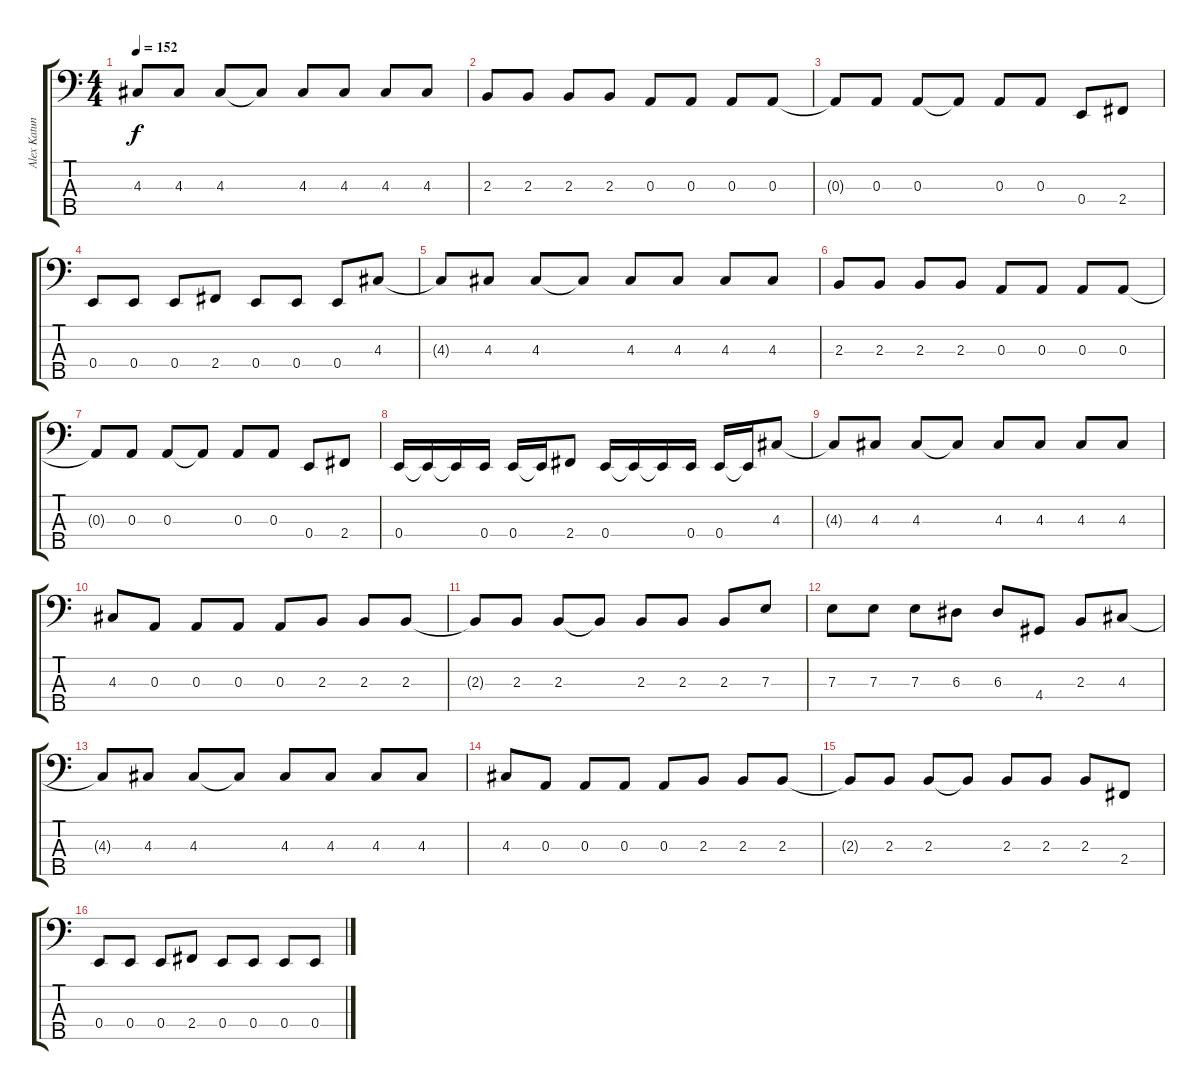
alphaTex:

\track ("Alex Katunich" "Alex Katun") {instrument electricbassfinger}
\staff {score tabs}
\tuning (G2 D2 A1 E1 B0) {hide}
\ts (4 4)
\tempo 152
\clef f4
\ks c
4.3.8{dy f} 4.3.8 4.3.8 4.3{t}.8 4.3.8 4.3.8 4.3.8 4.3.8 |
2.3.8 2.3.8 2.3.8 2.3.8 0.3.8 0.3.8 0.3.8 0.3.8 |
0.3{t}.8 0.3.8 0.3.8 0.3{t}.8 0.3.8 0.3.8 0.4.8 2.4.8 |
0.4.8 0.4.8 0.4.8 2.4.8 0.4.8 0.4.8 0.4.8 4.3.8 |
4.3{t}.8 4.3.8 4.3.8 4.3{t}.8 4.3.8 4.3.8 4.3.8 4.3.8 |
2.3.8 2.3.8 2.3.8 2.3.8 0.3.8 0.3.8 0.3.8 0.3.8 |
0.3{t}.8 0.3.8 0.3.8 0.3{t}.8 0.3.8 0.3.8 0.4.8 2.4.8 |
0.4.16 0.4{t}.16 0.4{t}.16 0.4.16 0.4.16 0.4{t}.16 2.4.8 0.4.16 0.4{t}.16 0.4{t}.16 0.4.16 0.4.16 0.4{t}.16 4.3.8 |
4.3{t}.8 4.3.8 4.3.8 4.3{t}.8 4.3.8 4.3.8 4.3.8 4.3.8 |
4.3.8 0.3.8 0.3.8 0.3.8 0.3.8 2.3.8 2.3.8 2.3.8 |
2.3{t}.8 2.3.8 2.3.8 2.3{t}.8 2.3.8 2.3.8 2.3.8 7.3.8 |
7.3.8 7.3.8 7.3.8 6.3.8 6.3.8 4.4.8 2.3.8 4.3.8 |
4.3{t}.8 4.3.8 4.3.8 4.3{t}.8 4.3.8 4.3.8 4.3.8 4.3.8 |
4.3.8 0.3.8 0.3.8 0.3.8 0.3.8 2.3.8 2.3.8 2.3.8 |
2.3{t}.8 2.3.8 2.3.8 2.3{t}.8 2.3.8 2.3.8 2.3.8 2.4.8 |
0.4.8 0.4.8 0.4.8 2.4.8 0.4.8 0.4.8 0.4.8 0.4.8
